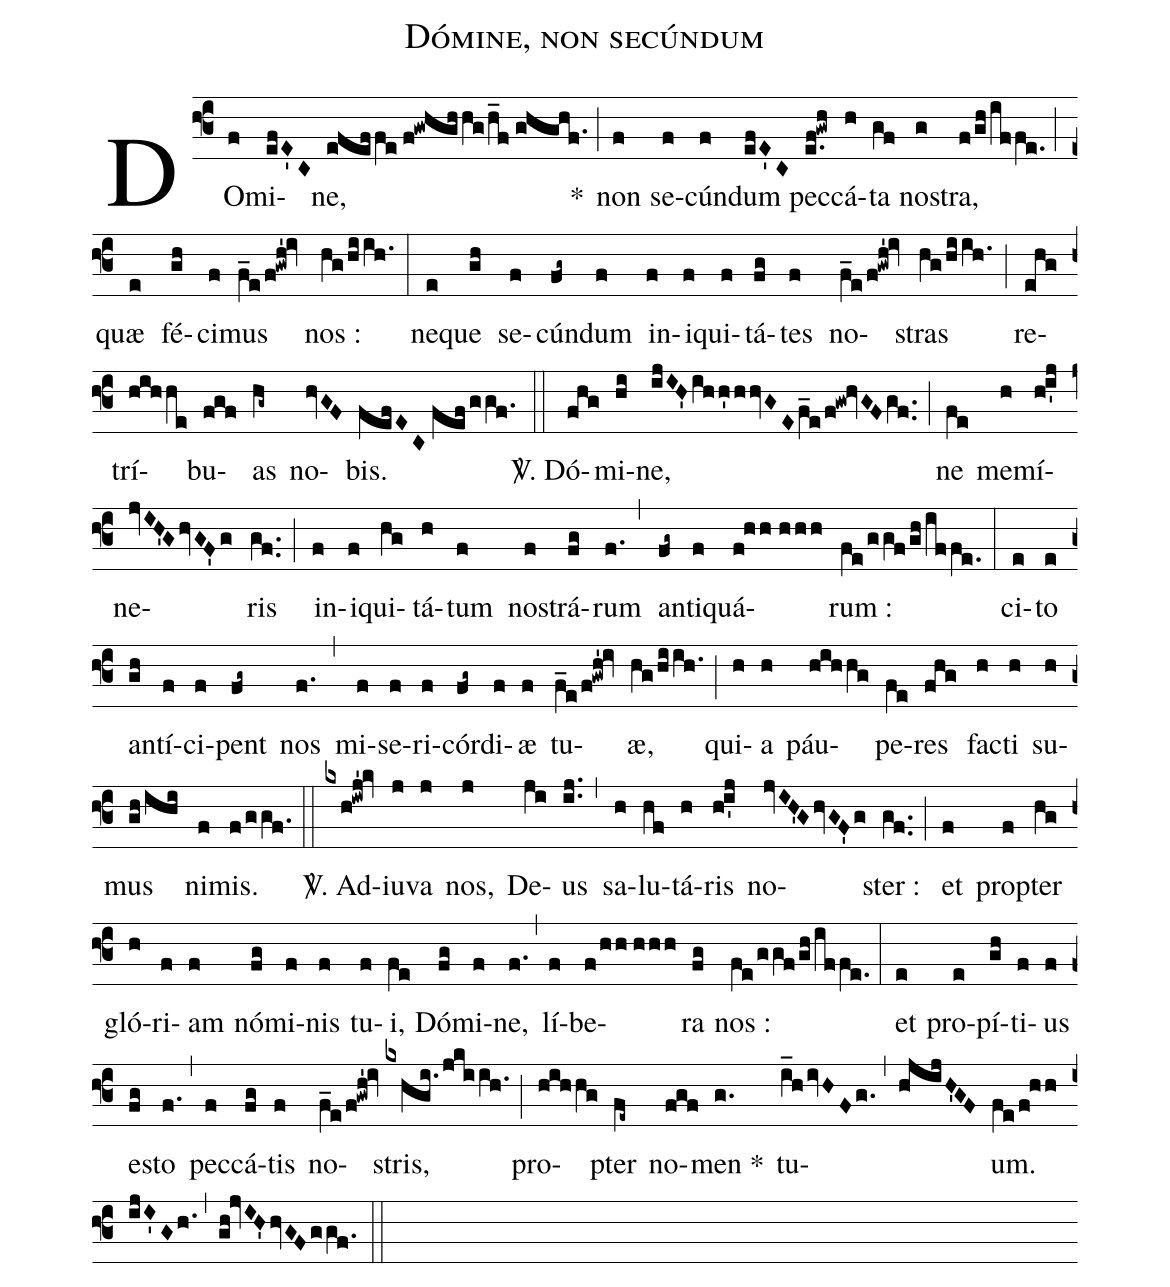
name:Dómine, non secúndum;
%%
(f3) DO(f)mi(efE'C)ne,(efeffe//f!gwhghhg/h_f//ghghf.) *(;) non(f) se(f)cún(f)dum(efE'C) pec(e.f!gwh)cá(h)ta(gf) no(g)stra,(f/gh/iffe.) (;) quæ(e) fé(gh)ci(f)mus(f_e/f!gwh'!iv) nos :(hg/hiih.) (:)
ne(e)que(gh) se(f)cún(fg~)dum(f) in(f)i(f)qui(f)tá(fg)tes(f) no(f_e/f!gwh'!iv)stras(hg/hiih.) (;) re(ehg)trí(hihhe)bu(fgf)as(hg~) no(hvGF)bis.(fefEC//fef/ggf.) (::)

<sp>V/</sp>. Dó(fhg)mi(hi)ne,(ijIH'ihh'h/hvGEf_e/f!gw!hvGFgf..) (;) ne(fe) me(h)mí(h!i'j)ne(jvIH'GhvGF'g)ris(gf..) (;) in(f)i(f)qui(hg)tá(h)tum(f) no(f)strá(fg)rum(f.) (,) an(fg~)ti(f)quá(f!hh//hhh)rum :(fe/ggf/gh/iffe.) (:)
ci(e)to(e) an(gh)tí(f)ci(f)pent(fg~) nos(f.) (,) mi(f)se(f)ri(f)cór(fg~)di(f)æ(f) tu(f_e/f!gwh'!iv)æ,(hg/hiih.) (;) qui(h)a(h) páu(hihhg)pe(fe)res(fhg) fa(h)cti(h) su(h)mus(gh/ihi) ni(f)mis.(f/ggf.) (::)

<sp>V/</sp>. Ad(kxh!iwj'!kv)iu(j)va(j) nos,(j) De(ji)us(ij..) (,) sa(h)lu(hf)tá(h)ris(h!i'j) no(jvIH'GhvGF'g)ster :(gf..) (;) et(f) pro(f)pter(hg) gló(h)ri(f)am(f) nó(fg)mi(f)nis(f) tu(f)i,(fe) Dó(fg)mi(f)ne,(f.) (,) lí(f)be(f/hh//hhh)ra(fg) nos :(fe/ggf/gh/iffe.) (:)
et(e) pro(e)pí(gh)ti(f)us(f) e(fg)sto(f.) (,) pec(f)cá(fg)tis(f) no(f_e/f!gwh'!iv)stris,(kxhgi./jkiih.) (;) pro(hihhg)pter(fe~) no(fgf)men *(g.) tu(i_hivHFg.,hjijH'GF)um.(fe/f!hh/ijI'Gh.,gh!jvIH'hvGFggf.) (::)
